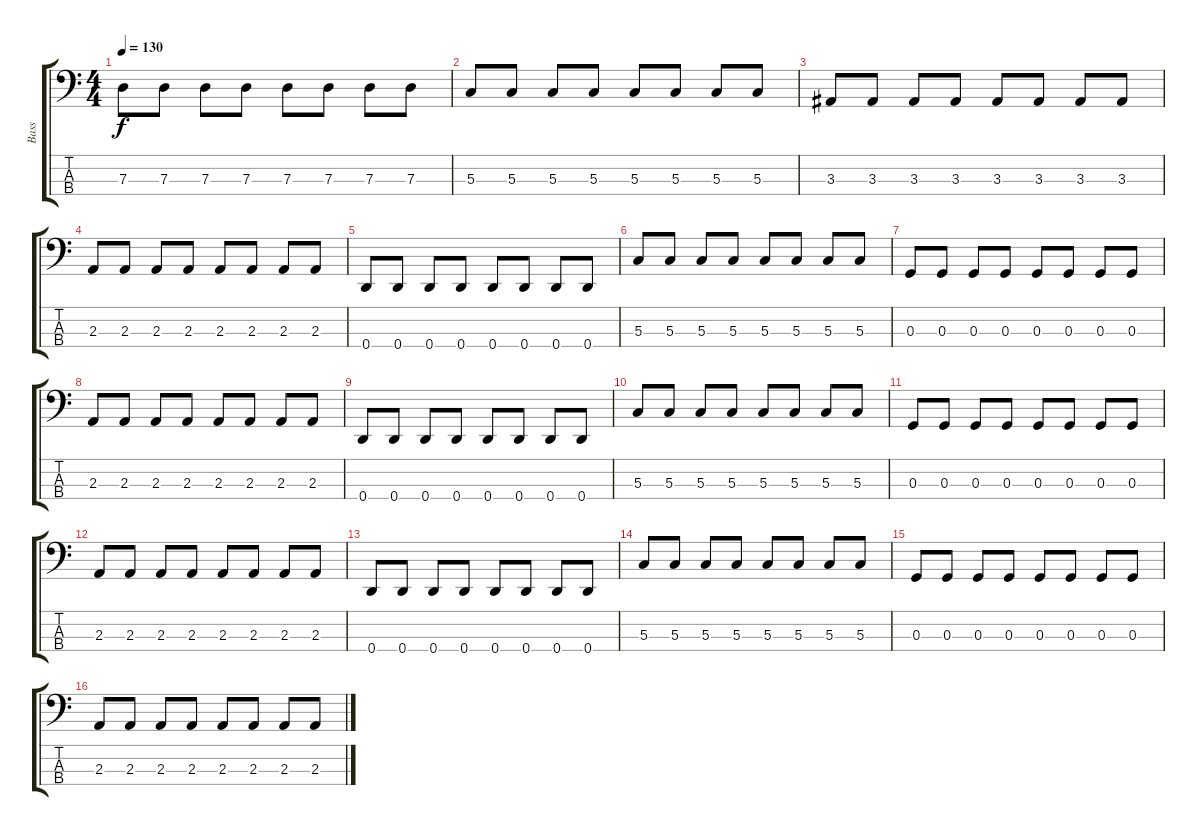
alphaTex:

\track ("Bass" "Bass") {instrument acousticbass}
\staff {score tabs}
\tuning (F2 C2 G1 D1) {hide}
\ts (4 4)
\tempo 130
\clef f4
\ks c
7.3.8{dy f} 7.3.8 7.3.8 7.3.8 7.3.8 7.3.8 7.3.8 7.3.8 |
5.3.8 5.3.8 5.3.8 5.3.8 5.3.8 5.3.8 5.3.8 5.3.8 |
3.3.8 3.3.8 3.3.8 3.3.8 3.3.8 3.3.8 3.3.8 3.3.8 |
2.3.8 2.3.8 2.3.8 2.3.8 2.3.8 2.3.8 2.3.8 2.3.8 |
0.4.8 0.4.8 0.4.8 0.4.8 0.4.8 0.4.8 0.4.8 0.4.8 |
5.3.8 5.3.8 5.3.8 5.3.8 5.3.8 5.3.8 5.3.8 5.3.8 |
0.3.8 0.3.8 0.3.8 0.3.8 0.3.8 0.3.8 0.3.8 0.3.8 |
2.3.8 2.3.8 2.3.8 2.3.8 2.3.8 2.3.8 2.3.8 2.3.8 |
0.4.8 0.4.8 0.4.8 0.4.8 0.4.8 0.4.8 0.4.8 0.4.8 |
5.3.8 5.3.8 5.3.8 5.3.8 5.3.8 5.3.8 5.3.8 5.3.8 |
0.3.8 0.3.8 0.3.8 0.3.8 0.3.8 0.3.8 0.3.8 0.3.8 |
2.3.8 2.3.8 2.3.8 2.3.8 2.3.8 2.3.8 2.3.8 2.3.8 |
0.4.8 0.4.8 0.4.8 0.4.8 0.4.8 0.4.8 0.4.8 0.4.8 |
5.3.8 5.3.8 5.3.8 5.3.8 5.3.8 5.3.8 5.3.8 5.3.8 |
0.3.8 0.3.8 0.3.8 0.3.8 0.3.8 0.3.8 0.3.8 0.3.8 |
2.3.8 2.3.8 2.3.8 2.3.8 2.3.8 2.3.8 2.3.8 2.3.8
